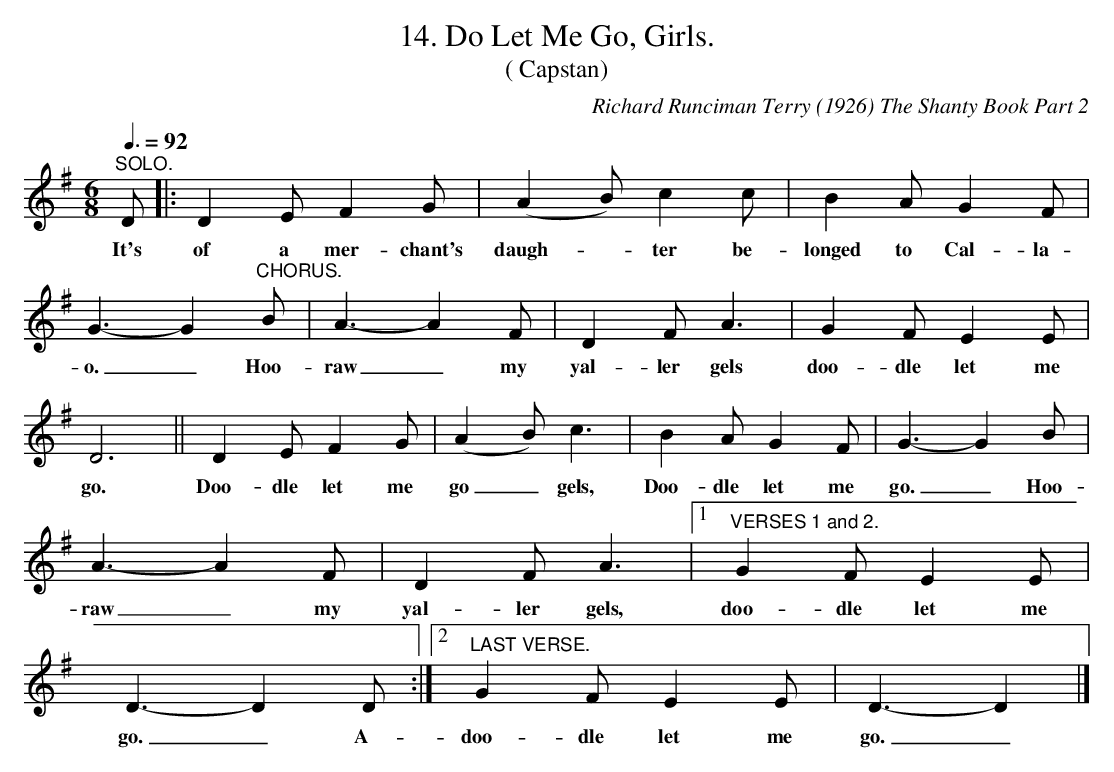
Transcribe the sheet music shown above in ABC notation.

X:1
T:14. Do Let Me Go, Girls.
T:( Capstan)
C:Richard Runciman Terry (1926) The Shanty Book Part 2
L:1/8
Q:3/8=92
M:6/8
K:G
"^SOLO." D |: D2 E F2 G | (A2 B) c2 c | B2 A G2 F | G3-G2 "^CHORUS." B |
w: It's | of a mer-chant's | daugh-*ter be- | longed to Cal-la- | o._ Hoo- |
A3-A2 F | D2 F A3 | G2 F E2 E | D6 ||
w: raw_ my | yal-ler gels | doo-dle let me | go. |
D2 E F2 G | (A2 B) c3 | B2 A G2 F |
w: Doo-dle let me | go_ gels, | Doo-dle let me |
G3-G2 B | A3-A2 F | D2 F A3 |1 "VERSES 1 and 2." G2 F E2 E | D3-D2 D :|2 "LAST VERSE." G2 F E2 E | D3-D2 |]
w: go._ Hoo- | raw_ my | yal-ler gels, | doo-dle let me go._ A-| doo-dle let me go._|
